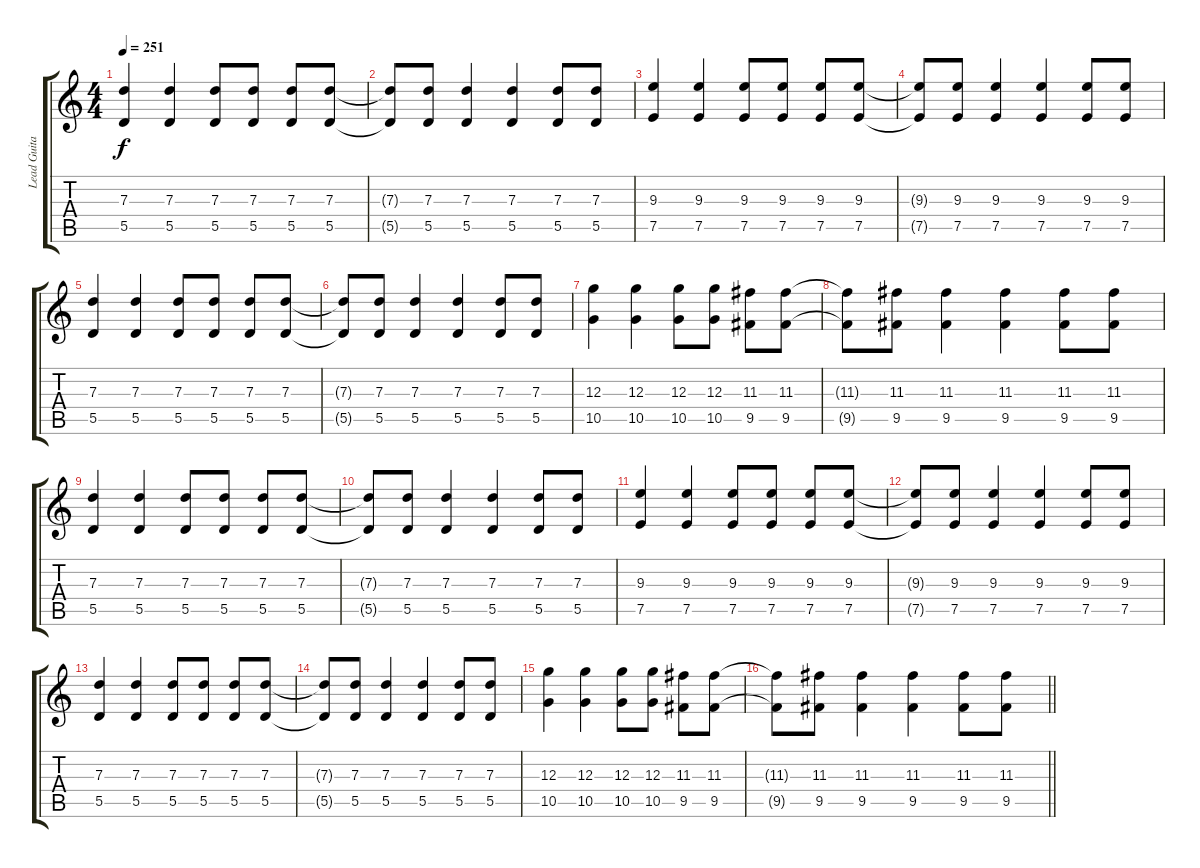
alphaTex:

\track ("Lead Guitar" "Lead Guita") {instrument electricguitarjazz}
\staff {score tabs}
\tuning (E4 B3 G3 D3 A2 E2) {hide}
\ts (4 4)
\tempo 251
\clef g2
\ks c
(7.3 5.5).4{dy f volume 13} (7.3 5.5).4 (7.3 5.5).8 (7.3 5.5).8 (7.3 5.5).8 (7.3 5.5).8 |
(7.3{t} 5.5{t}).8 (7.3 5.5).8 (7.3 5.5).4 (7.3 5.5).4 (7.3 5.5).8 (7.3 5.5).8 |
(9.3 7.5).4 (9.3 7.5).4 (9.3 7.5).8 (9.3 7.5).8 (9.3 7.5).8 (9.3 7.5).8 |
(9.3{t} 7.5{t}).8 (9.3 7.5).8 (9.3 7.5).4 (9.3 7.5).4 (9.3 7.5).8 (9.3 7.5).8 |
(7.3 5.5).4 (7.3 5.5).4 (7.3 5.5).8 (7.3 5.5).8 (7.3 5.5).8 (7.3 5.5).8 |
(7.3{t} 5.5{t}).8 (7.3 5.5).8 (7.3 5.5).4 (7.3 5.5).4 (7.3 5.5).8 (7.3 5.5).8 |
(12.3 10.5).4 (12.3 10.5).4 (12.3 10.5).8 (12.3 10.5).8 (11.3 9.5).8 (11.3 9.5).8 |
(11.3{t} 9.5{t}).8 (11.3 9.5).8 (11.3 9.5).4 (11.3 9.5).4 (11.3 9.5).8 (11.3 9.5).8 |
(7.3 5.5).4 (7.3 5.5).4 (7.3 5.5).8 (7.3 5.5).8 (7.3 5.5).8 (7.3 5.5).8 |
(7.3{t} 5.5{t}).8 (7.3 5.5).8 (7.3 5.5).4 (7.3 5.5).4 (7.3 5.5).8 (7.3 5.5).8 |
(9.3 7.5).4 (9.3 7.5).4 (9.3 7.5).8 (9.3 7.5).8 (9.3 7.5).8 (9.3 7.5).8 |
(9.3{t} 7.5{t}).8 (9.3 7.5).8 (9.3 7.5).4 (9.3 7.5).4 (9.3 7.5).8 (9.3 7.5).8 |
(7.3 5.5).4 (7.3 5.5).4 (7.3 5.5).8 (7.3 5.5).8 (7.3 5.5).8 (7.3 5.5).8 |
(7.3{t} 5.5{t}).8 (7.3 5.5).8 (7.3 5.5).4 (7.3 5.5).4 (7.3 5.5).8 (7.3 5.5).8 |
(12.3 10.5).4 (12.3 10.5).4 (12.3 10.5).8 (12.3 10.5).8 (11.3 9.5).8 (11.3 9.5).8 |
\barLineRight lightlight
(11.3{t} 9.5{t}).8 (11.3 9.5).8 (11.3 9.5).4 (11.3 9.5).4 (11.3 9.5).8 (11.3 9.5).8
